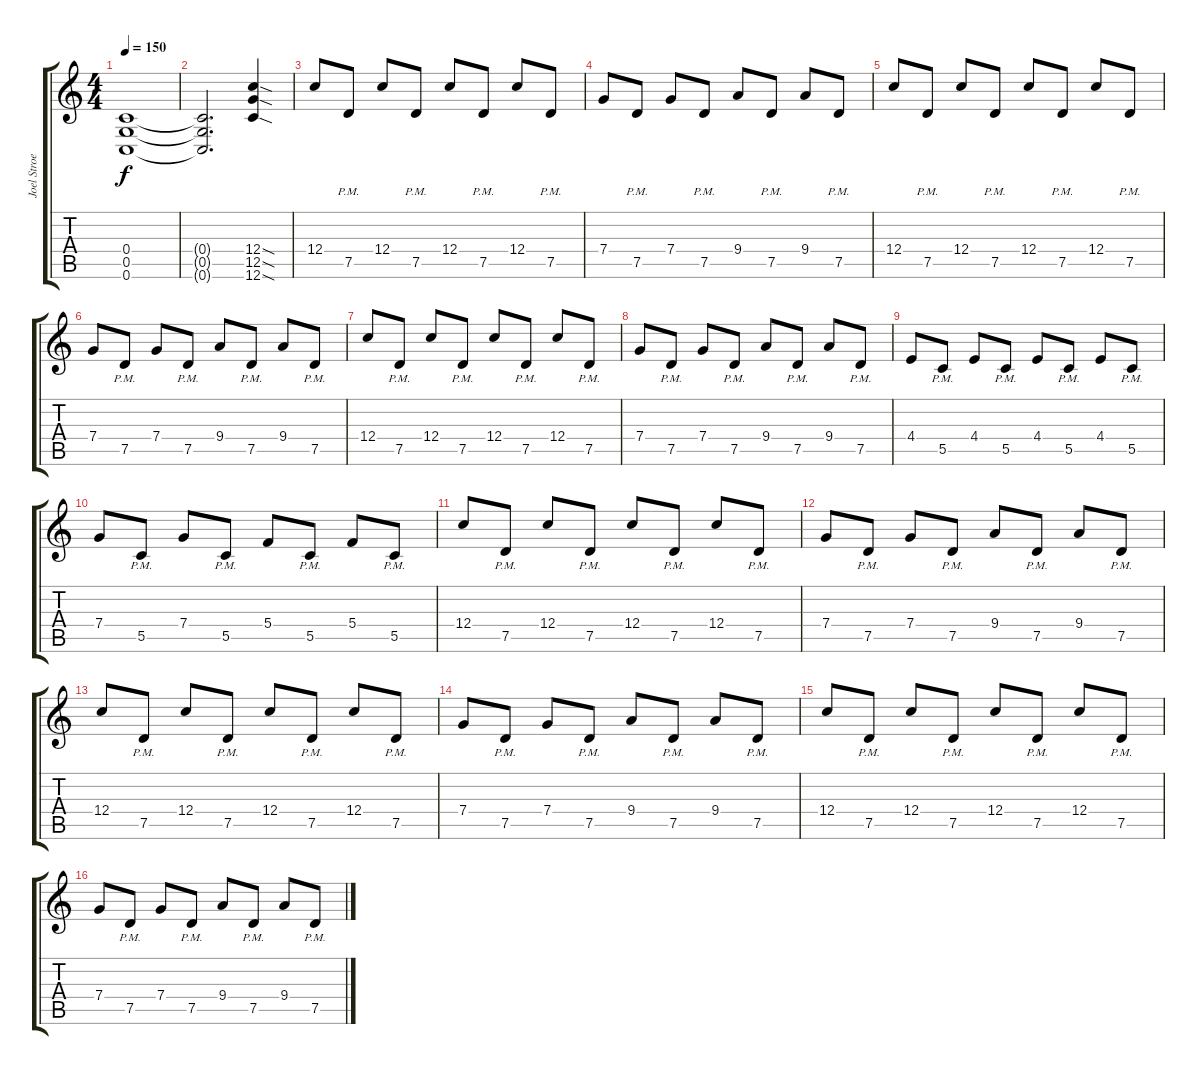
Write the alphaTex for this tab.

\track ("Joel Stroetzel" "Joel Stroe") {instrument distortionguitar}
\staff {score tabs}
\tuning (D4 A3 F3 C3 G2 C2) {hide}
\ts (4 4)
\tempo 150
\clef g2
\ks c
(0.4 0.5 0.6).1{dy f} |
(0.4{t} 0.5{t} 0.6{t}).2{d} (12.4{sod} 12.5{sod} 12.6{sod}).4 |
12.4.8{volume 16 instrument overdrivenguitar} 7.5{pm}.8 12.4.8 7.5{pm}.8 12.4.8 7.5{pm}.8 12.4.8 7.5{pm}.8 |
7.4.8 7.5{pm}.8 7.4.8 7.5{pm}.8 9.4.8 7.5{pm}.8 9.4.8 7.5{pm}.8 |
12.4.8 7.5{pm}.8 12.4.8 7.5{pm}.8 12.4.8 7.5{pm}.8 12.4.8 7.5{pm}.8 |
7.4.8 7.5{pm}.8 7.4.8 7.5{pm}.8 9.4.8 7.5{pm}.8 9.4.8 7.5{pm}.8 |
12.4.8 7.5{pm}.8 12.4.8 7.5{pm}.8 12.4.8 7.5{pm}.8 12.4.8 7.5{pm}.8 |
7.4.8 7.5{pm}.8 7.4.8 7.5{pm}.8 9.4.8 7.5{pm}.8 9.4.8 7.5{pm}.8 |
4.4.8 5.5{pm}.8 4.4.8 5.5{pm}.8 4.4.8 5.5{pm}.8 4.4.8 5.5{pm}.8 |
7.4.8 5.5{pm}.8 7.4.8 5.5{pm}.8 5.4.8 5.5{pm}.8 5.4.8 5.5{pm}.8 |
12.4.8 7.5{pm}.8 12.4.8 7.5{pm}.8 12.4.8 7.5{pm}.8 12.4.8 7.5{pm}.8 |
7.4.8 7.5{pm}.8 7.4.8 7.5{pm}.8 9.4.8 7.5{pm}.8 9.4.8 7.5{pm}.8 |
12.4.8 7.5{pm}.8 12.4.8 7.5{pm}.8 12.4.8 7.5{pm}.8 12.4.8 7.5{pm}.8 |
7.4.8 7.5{pm}.8 7.4.8 7.5{pm}.8 9.4.8 7.5{pm}.8 9.4.8 7.5{pm}.8 |
12.4.8 7.5{pm}.8 12.4.8 7.5{pm}.8 12.4.8 7.5{pm}.8 12.4.8 7.5{pm}.8 |
7.4.8 7.5{pm}.8 7.4.8 7.5{pm}.8 9.4.8 7.5{pm}.8 9.4.8 7.5{pm}.8
